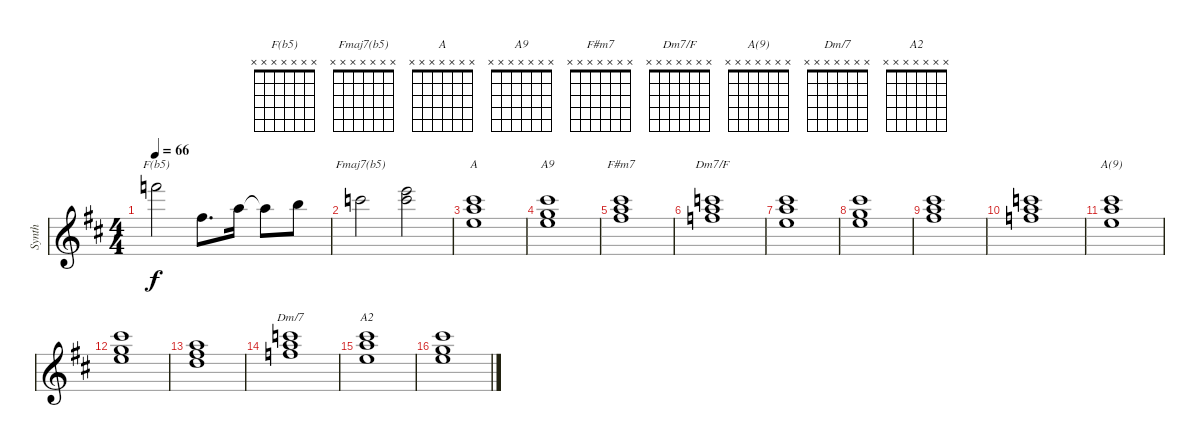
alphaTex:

\track ("Synth" "Synth") {instrument pad4choir}
\staff {score}
\tuning (E5 B4 G4 D4 A3 E3 B2) {hide}
\chord ("F(b5)" x x x x x x x)
\chord ("Fmaj7(b5)" x x x x x x x)
\chord ("A" x x x x x x x)
\chord ("A9" x x x x x x x)
\chord ("F#m7" x x x x x x x)
\chord ("Dm7/F" x x x x x x x)
\chord ("A(9)" x x x x x x x)
\chord ("Dm/7" x x x x x x x)
\chord ("A2" x x x x x x x)
\ts (4 4)
\tempo 66
\clef g2
\ks d
13.1.2{ch "F(b5)" dy f volume 11} 2.1.8{d} 5.1.16 5.1{t}.8 7.1.8 |
8.1.2{ch "Fmaj7(b5)"} (8.1 17.2).2 |
(0.1 10.2 18.3).1{ch "A" volume 9} |
(0.1 8.2 18.3).1{ch "A9"} |
(2.1 10.2 18.3).1{ch "F#m7"} |
(1.1 10.2 17.3).1{ch "Dm7/F"} |
(0.1 10.2 18.3).1 |
(0.1 8.2 18.3).1 |
(2.1 10.2 18.3).1 |
(1.1 10.2 17.3).1 |
(0.1 10.2 18.3).1{ch "A(9)"} |
(0.1 8.2 18.3).1 |
(2.1 3.2 14.3).1 |
(1.1 10.2 17.3).1{ch "Dm/7"} |
(0.1 10.2 18.3).1{ch "A2"} |
(9.1 8.2 9.3).1
